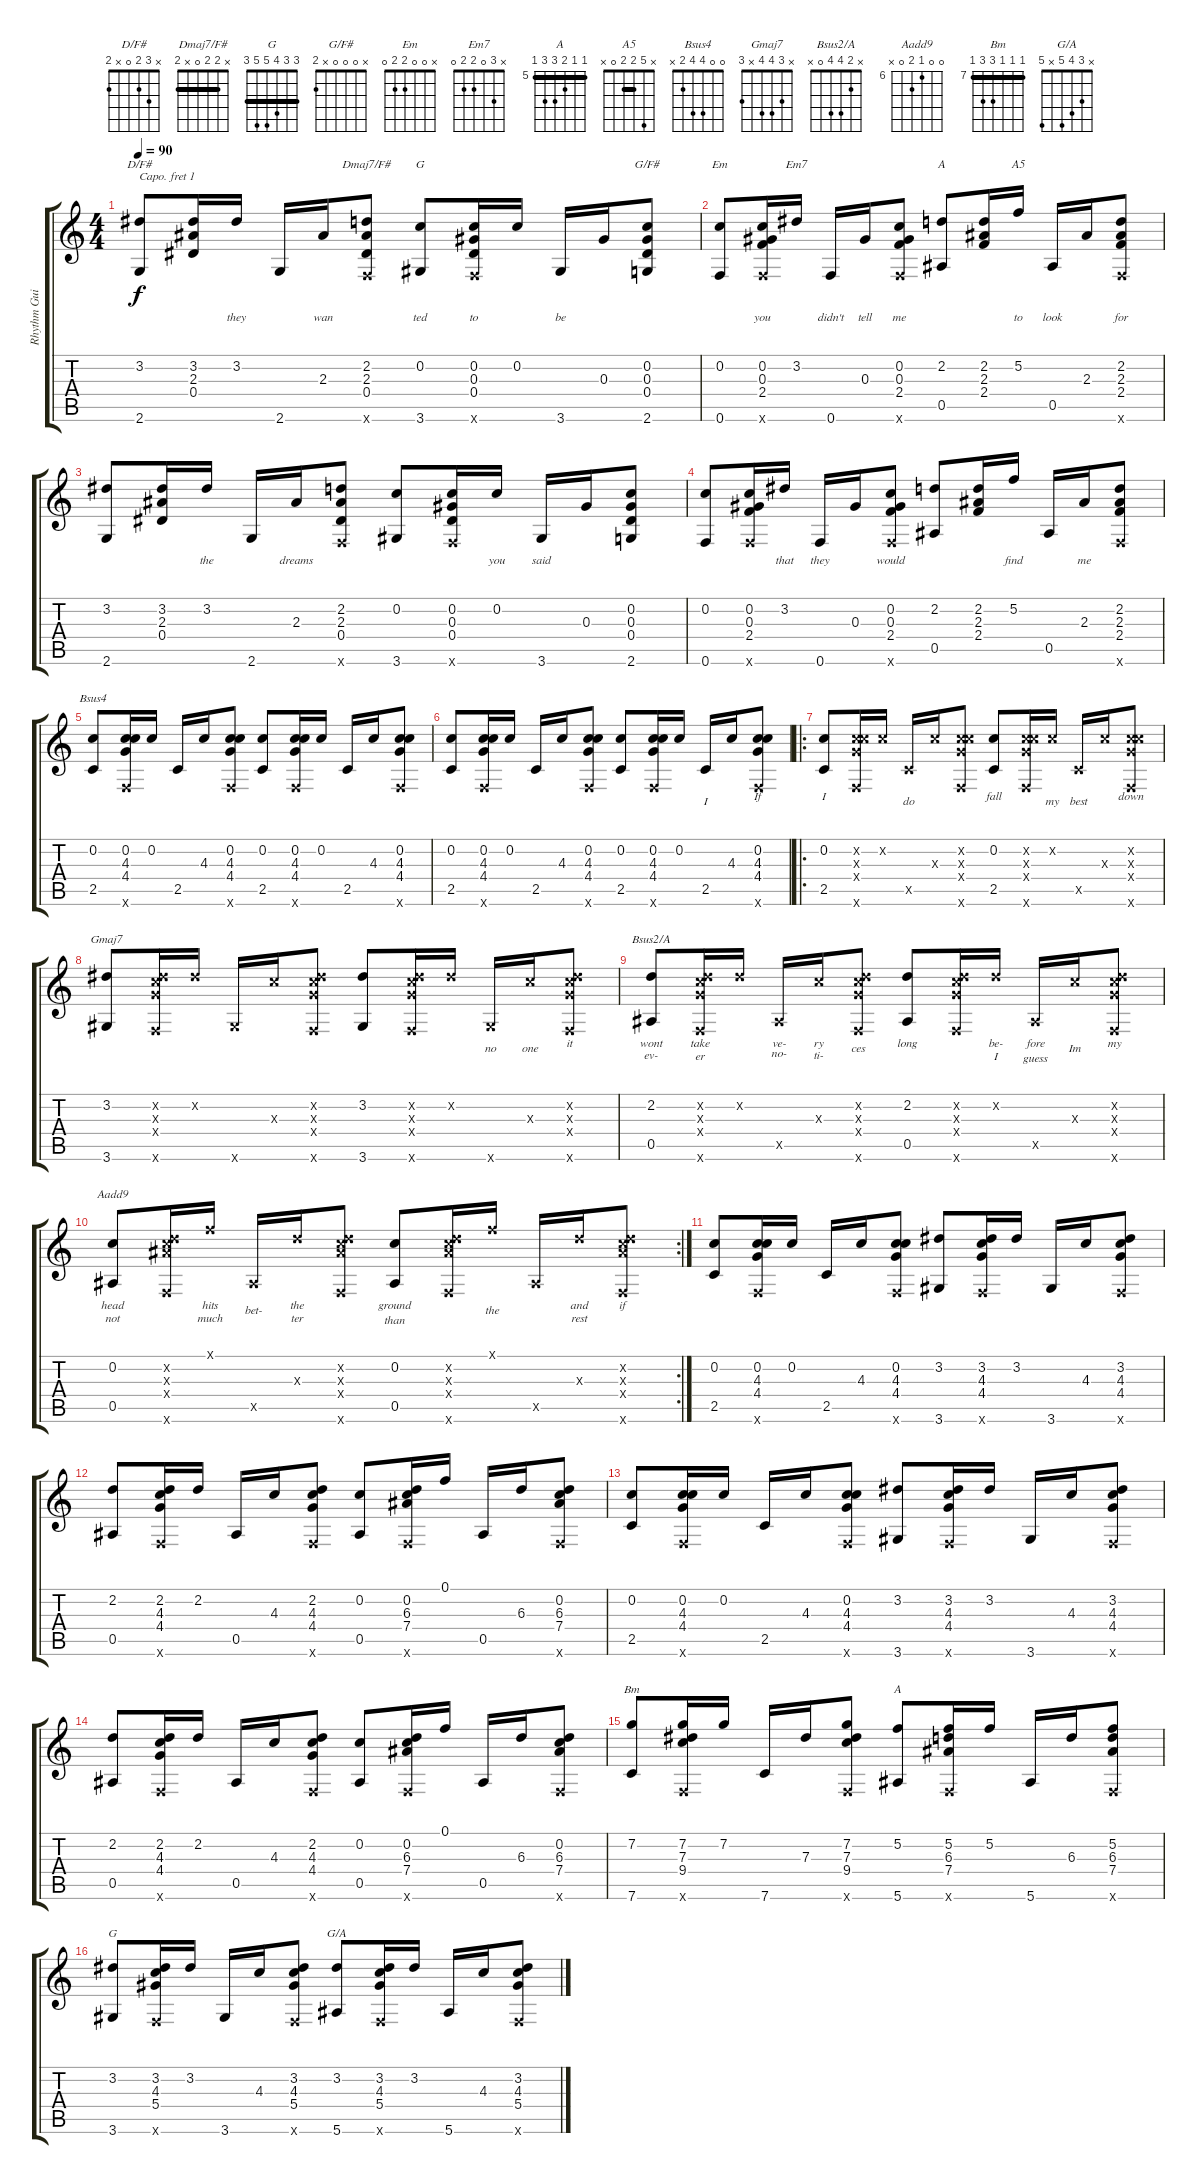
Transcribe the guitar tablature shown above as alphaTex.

\track ("Rhythm Guitar" "Rhythm Gui") {instrument acousticguitarsteel}
\staff {score tabs}
\capo 1
\tuning (E4 B3 G3 D3 A2 E2) {hide}
\chord ("D/F#" x 3 2 0 x 2)
\chord ("Dmaj7/F#" x 2 2 0 x 2) {barre 2}
\chord ("G" x 0 x x x 3)
\chord ("G/F#" x 0 0 0 x 2)
\chord ("Em" x 0 0 2 2 0)
\chord ("Em7" x 3 0 2 2 0)
\chord ("A" x 2 2 2 0 x) {barre 2}
\chord ("A5" x 5 2 2 0 x) {barre 2}
\chord ("Bsus4" 0 0 4 4 2 x)
\chord ("Gmaj7" x 3 4 4 x 3)
\chord ("Bsus2/A" x 2 4 4 0 x)
\chord ("Aadd9" 0 0 6 7 0 x) {firstfret 6}
\chord ("Bm" 7 7 7 9 9 7) {firstfret 7 barre 7}
\chord ("A" 5 5 6 7 7 5) {firstfret 5 barre 5}
\chord ("G" 3 3 4 5 5 3) {barre 3}
\chord ("G/A" x 3 4 5 x 5)
\ts (4 4)
\tempo 90
\clef g2
\ks c
(3.2 2.6).8{ch "D/F#" lyrics (0 "") lyrics (1 "") lyrics (2 "") lyrics (3 "") lyrics (4 "") dy f} (3.2 2.3 0.4).16{lyrics (0 "") lyrics (1 "") lyrics (2 "") lyrics (3 "") lyrics (4 "")} 3.2.16{lyrics (0 "") lyrics (1 "they") lyrics (2 "") lyrics (3 "") lyrics (4 "")} 2.6.16{lyrics (0 "") lyrics (1 "") lyrics (2 "") lyrics (3 "") lyrics (4 "")} 2.3.16{lyrics (0 "") lyrics (1 "wan") lyrics (2 "") lyrics (3 "") lyrics (4 "")} (2.2 2.3 0.4 0.6{x}).8{ch "Dmaj7/F#" lyrics (0 "") lyrics (1 "") lyrics (2 "") lyrics (3 "") lyrics (4 "")} (0.2 3.6).8{ch "G" lyrics (0 "") lyrics (1 "ted") lyrics (2 "") lyrics (3 "") lyrics (4 "")} (0.2 0.3 0.4 0.6{x}).16{lyrics (0 "") lyrics (1 "to") lyrics (2 "") lyrics (3 "") lyrics (4 "")} 0.2.16{lyrics (0 "") lyrics (1 "") lyrics (2 "") lyrics (3 "") lyrics (4 "")} 3.6.16{lyrics (0 "") lyrics (1 "be") lyrics (2 "") lyrics (3 "") lyrics (4 "")} 0.3.16{lyrics (0 "") lyrics (1 "") lyrics (2 "") lyrics (3 "") lyrics (4 "")} (0.2 0.3 0.4 2.6).8{ch "G/F#" lyrics (0 "") lyrics (1 "") lyrics (2 "") lyrics (3 "") lyrics (4 "")} |
(0.2 0.6).8{ch "Em" lyrics (0 "") lyrics (1 "") lyrics (2 "") lyrics (3 "") lyrics (4 "")} (0.2 0.3 2.4 0.6{x}).16{lyrics (0 "") lyrics (1 "you") lyrics (2 "") lyrics (3 "") lyrics (4 "")} 3.2.16{ch "Em7" lyrics (0 "") lyrics (1 "") lyrics (2 "") lyrics (3 "") lyrics (4 "")} 0.6.16{lyrics (0 "") lyrics (1 "didn't") lyrics (2 "") lyrics (3 "") lyrics (4 "")} 0.3.16{lyrics (0 "") lyrics (1 "tell") lyrics (2 "") lyrics (3 "") lyrics (4 "")} (0.2 0.3 2.4 0.6{x}).8{lyrics (0 "") lyrics (1 "me") lyrics (2 "") lyrics (3 "") lyrics (4 "")} (2.2 0.5).8{ch "A" lyrics (0 "") lyrics (1 "") lyrics (2 "") lyrics (3 "") lyrics (4 "")} (2.2 2.3 2.4).16{lyrics (0 "") lyrics (1 "") lyrics (2 "") lyrics (3 "") lyrics (4 "")} 5.2.16{ch "A5" lyrics (0 "") lyrics (1 "to") lyrics (2 "") lyrics (3 "") lyrics (4 "")} 0.5.16{lyrics (0 "") lyrics (1 "look") lyrics (2 "") lyrics (3 "") lyrics (4 "")} 2.3.16{lyrics (0 "") lyrics (1 "") lyrics (2 "") lyrics (3 "") lyrics (4 "")} (2.2 2.3 2.4 0.6{x}).8{lyrics (0 "") lyrics (1 "for") lyrics (2 "") lyrics (3 "") lyrics (4 "")} |
(3.2 2.6).8{lyrics (0 "") lyrics (1 "") lyrics (2 "") lyrics (3 "") lyrics (4 "")} (3.2 2.3 0.4).16{lyrics (0 "") lyrics (1 "") lyrics (2 "") lyrics (3 "") lyrics (4 "")} 3.2.16{lyrics (0 "") lyrics (1 "the") lyrics (2 "") lyrics (3 "") lyrics (4 "")} 2.6.16{lyrics (0 "") lyrics (1 "") lyrics (2 "") lyrics (3 "") lyrics (4 "")} 2.3.16{lyrics (0 "") lyrics (1 "dreams") lyrics (2 "") lyrics (3 "") lyrics (4 "")} (2.2 2.3 0.4 0.6{x}).8{lyrics (0 "") lyrics (1 "") lyrics (2 "") lyrics (3 "") lyrics (4 "")} (0.2 3.6).8{lyrics (0 "") lyrics (1 "") lyrics (2 "") lyrics (3 "") lyrics (4 "")} (0.2 0.3 0.4 0.6{x}).16{lyrics (0 "") lyrics (1 "") lyrics (2 "") lyrics (3 "") lyrics (4 "")} 0.2.16{lyrics (0 "") lyrics (1 "you") lyrics (2 "") lyrics (3 "") lyrics (4 "")} 3.6.16{lyrics (0 "") lyrics (1 "said") lyrics (2 "") lyrics (3 "") lyrics (4 "")} 0.3.16{lyrics (0 "") lyrics (1 "") lyrics (2 "") lyrics (3 "") lyrics (4 "")} (0.2 0.3 0.4 2.6).8{lyrics (0 "") lyrics (1 "") lyrics (2 "") lyrics (3 "") lyrics (4 "")} |
(0.2 0.6).8{lyrics (0 "") lyrics (1 "") lyrics (2 "") lyrics (3 "") lyrics (4 "")} (0.2 0.3 2.4 0.6{x}).16{lyrics (0 "") lyrics (1 "") lyrics (2 "") lyrics (3 "") lyrics (4 "")} 3.2.16{lyrics (0 "") lyrics (1 "that") lyrics (2 "") lyrics (3 "") lyrics (4 "")} 0.6.16{lyrics (0 "") lyrics (1 "they") lyrics (2 "") lyrics (3 "") lyrics (4 "")} 0.3.16{lyrics (0 "") lyrics (1 "") lyrics (2 "") lyrics (3 "") lyrics (4 "")} (0.2 0.3 2.4 0.6{x}).8{lyrics (0 "") lyrics (1 "would") lyrics (2 "") lyrics (3 "") lyrics (4 "")} (2.2 0.5).8{lyrics (0 "") lyrics (1 "") lyrics (2 "") lyrics (3 "") lyrics (4 "")} (2.2 2.3 2.4).16{lyrics (0 "") lyrics (1 "") lyrics (2 "") lyrics (3 "") lyrics (4 "")} 5.2.16{lyrics (0 "") lyrics (1 "find") lyrics (2 "") lyrics (3 "") lyrics (4 "")} 0.5.16{lyrics (0 "") lyrics (1 "") lyrics (2 "") lyrics (3 "") lyrics (4 "")} 2.3.16{lyrics (0 "") lyrics (1 "me") lyrics (2 "") lyrics (3 "") lyrics (4 "")} (2.2 2.3 2.4 0.6{x}).8{lyrics (0 "") lyrics (1 "") lyrics (2 "") lyrics (3 "") lyrics (4 "")} |
(0.2 2.5).8{ch "Bsus4" lyrics (0 "") lyrics (1 "") lyrics (2 "") lyrics (3 "") lyrics (4 "")} (0.2 4.3 4.4 0.6{x}).16{lyrics (0 "") lyrics (1 "") lyrics (2 "") lyrics (3 "") lyrics (4 "")} 0.2.16{lyrics (0 "") lyrics (1 "") lyrics (2 "") lyrics (3 "") lyrics (4 "")} 2.5.16{lyrics (0 "") lyrics (1 "") lyrics (2 "") lyrics (3 "") lyrics (4 "")} 4.3.16{lyrics (0 "") lyrics (1 "") lyrics (2 "") lyrics (3 "") lyrics (4 "")} (0.2 4.3 4.4 0.6{x}).8{lyrics (0 "") lyrics (1 "") lyrics (2 "") lyrics (3 "") lyrics (4 "")} (0.2 2.5).8{lyrics (0 "") lyrics (1 "") lyrics (2 "") lyrics (3 "") lyrics (4 "")} (0.2 4.3 4.4 0.6{x}).16{lyrics (0 "") lyrics (1 "") lyrics (2 "") lyrics (3 "") lyrics (4 "")} 0.2.16{lyrics (0 "") lyrics (1 "") lyrics (2 "") lyrics (3 "") lyrics (4 "")} 2.5.16{lyrics (0 "") lyrics (1 "") lyrics (2 "") lyrics (3 "") lyrics (4 "")} 4.3.16{lyrics (0 "") lyrics (1 "") lyrics (2 "") lyrics (3 "") lyrics (4 "")} (0.2 4.3 4.4 0.6{x}).8{lyrics (0 "") lyrics (1 "") lyrics (2 "") lyrics (3 "") lyrics (4 "")} |
(0.2 2.5).8{lyrics (0 "") lyrics (1 "") lyrics (2 "") lyrics (3 "") lyrics (4 "")} (0.2 4.3 4.4 0.6{x}).16{lyrics (0 "") lyrics (1 "") lyrics (2 "") lyrics (3 "") lyrics (4 "")} 0.2.16{lyrics (0 "") lyrics (1 "") lyrics (2 "") lyrics (3 "") lyrics (4 "")} 2.5.16{lyrics (0 "") lyrics (1 "") lyrics (2 "") lyrics (3 "") lyrics (4 "")} 4.3.16{lyrics (0 "") lyrics (1 "") lyrics (2 "") lyrics (3 "") lyrics (4 "")} (0.2 4.3 4.4 0.6{x}).8{lyrics (0 "") lyrics (1 "") lyrics (2 "") lyrics (3 "") lyrics (4 "")} (0.2 2.5).8{lyrics (0 "") lyrics (1 "") lyrics (2 "") lyrics (3 "") lyrics (4 "")} (0.2 4.3 4.4 0.6{x}).16{lyrics (0 "") lyrics (1 "") lyrics (2 "") lyrics (3 "") lyrics (4 "")} 0.2.16{lyrics (0 "") lyrics (1 "") lyrics (2 "") lyrics (3 "") lyrics (4 "")} 2.5.16{lyrics (0 "") lyrics (1 "I") lyrics (2 "") lyrics (3 "") lyrics (4 "")} 4.3.16{lyrics (0 "") lyrics (1 "") lyrics (2 "") lyrics (3 "") lyrics (4 "")} (0.2 4.3 4.4 0.6{x}).8{lyrics (0 "If") lyrics (1 "") lyrics (2 "") lyrics (3 "") lyrics (4 "")} |
\ro
(0.2 2.5).8{lyrics (0 "I") lyrics (1 "") lyrics (2 "") lyrics (3 "") lyrics (4 "")} (0.2{x} 4.3{x} 4.4{x} 0.6{x}).16{lyrics (0 "") lyrics (1 "") lyrics (2 "") lyrics (3 "") lyrics (4 "")} 0.2{x}.16{lyrics (0 "") lyrics (1 "") lyrics (2 "") lyrics (3 "") lyrics (4 "")} 2.5{x}.16{lyrics (0 "") lyrics (1 "do") lyrics (2 "") lyrics (3 "") lyrics (4 "")} 4.3{x}.16{lyrics (0 "") lyrics (1 "") lyrics (2 "") lyrics (3 "") lyrics (4 "")} (0.2{x} 4.3{x} 4.4{x} 0.6{x}).8{lyrics (0 "") lyrics (1 "") lyrics (2 "") lyrics (3 "") lyrics (4 "")} (0.2 2.5).8{lyrics (0 "fall") lyrics (1 "") lyrics (2 "") lyrics (3 "") lyrics (4 "")} (0.2{x} 4.3{x} 4.4{x} 0.6{x}).16{lyrics (0 "") lyrics (1 "") lyrics (2 "") lyrics (3 "") lyrics (4 "")} 0.2{x}.16{lyrics (0 "") lyrics (1 "my") lyrics (2 "") lyrics (3 "") lyrics (4 "")} 2.5{x}.16{lyrics (0 "") lyrics (1 "best") lyrics (2 "") lyrics (3 "") lyrics (4 "")} 4.3{x}.16{lyrics (0 "") lyrics (1 "") lyrics (2 "") lyrics (3 "") lyrics (4 "")} (0.2{x} 4.3{x} 4.4{x} 0.6{x}).8{lyrics (0 "down") lyrics (1 "") lyrics (2 "") lyrics (3 "") lyrics (4 "")} |
(3.2 3.6).8{ch "Gmaj7" lyrics (0 "") lyrics (1 "") lyrics (2 "") lyrics (3 "") lyrics (4 "")} (3.2{x} 4.3{x} 4.4{x} 0.6{x}).16{lyrics (0 "") lyrics (1 "") lyrics (2 "") lyrics (3 "") lyrics (4 "")} 3.2{x}.16{lyrics (0 "") lyrics (1 "") lyrics (2 "") lyrics (3 "") lyrics (4 "")} 3.6{x}.16{lyrics (0 "") lyrics (1 "") lyrics (2 "") lyrics (3 "") lyrics (4 "")} 4.3{x}.16{lyrics (0 "") lyrics (1 "") lyrics (2 "") lyrics (3 "") lyrics (4 "")} (3.2{x} 4.3{x} 4.4{x} 0.6{x}).8{lyrics (0 "") lyrics (1 "") lyrics (2 "") lyrics (3 "") lyrics (4 "")} (3.2 3.6).8{lyrics (0 "") lyrics (1 "") lyrics (2 "") lyrics (3 "") lyrics (4 "")} (3.2{x} 4.3{x} 4.4{x} 0.6{x}).16{lyrics (0 "") lyrics (1 "") lyrics (2 "") lyrics (3 "") lyrics (4 "")} 3.2{x}.16{lyrics (0 "") lyrics (1 "") lyrics (2 "") lyrics (3 "") lyrics (4 "")} 3.6{x}.16{lyrics (0 "") lyrics (1 "no") lyrics (2 "") lyrics (3 "") lyrics (4 "")} 4.3{x}.16{lyrics (0 "") lyrics (1 "one") lyrics (2 "") lyrics (3 "") lyrics (4 "")} (3.2{x} 4.3{x} 4.4{x} 0.6{x}).8{lyrics (0 "it") lyrics (1 "") lyrics (2 "") lyrics (3 "") lyrics (4 "")} |
(2.2 0.5).8{ch "Bsus2/A" lyrics (0 "wont") lyrics (1 "ev-") lyrics (2 "") lyrics (3 "") lyrics (4 "")} (2.2{x} 4.3{x} 4.4{x} 0.6{x}).16{lyrics (0 "take") lyrics (1 "er") lyrics (2 "") lyrics (3 "") lyrics (4 "")} 2.2{x}.16{lyrics (0 "") lyrics (1 "") lyrics (2 "") lyrics (3 "") lyrics (4 "")} 0.5{x}.16{lyrics (0 "ve-") lyrics (1 "no-") lyrics (2 "") lyrics (3 "") lyrics (4 "")} 4.3{x}.16{lyrics (0 "ry") lyrics (1 "ti-") lyrics (2 "") lyrics (3 "") lyrics (4 "")} (2.2{x} 4.3{x} 4.4{x} 0.6{x}).8{lyrics (0 "") lyrics (1 "ces") lyrics (2 "") lyrics (3 "") lyrics (4 "")} (2.2 0.5).8{lyrics (0 "long") lyrics (1 "") lyrics (2 "") lyrics (3 "") lyrics (4 "")} (2.2{x} 4.3{x} 4.4{x} 0.6{x}).16{lyrics (0 "") lyrics (1 "") lyrics (2 "") lyrics (3 "") lyrics (4 "")} 2.2{x}.16{lyrics (0 "be-") lyrics (1 "I") lyrics (2 "") lyrics (3 "") lyrics (4 "")} 0.5{x}.16{lyrics (0 "fore") lyrics (1 "guess") lyrics (2 "") lyrics (3 "") lyrics (4 "")} 4.3{x}.16{lyrics (0 "") lyrics (1 "Im") lyrics (2 "") lyrics (3 "") lyrics (4 "")} (2.2{x} 4.3{x} 4.4{x} 0.6{x}).8{lyrics (0 "my") lyrics (1 "") lyrics (2 "") lyrics (3 "") lyrics (4 "")} |
\rc 2
(0.2 0.5).8{ch "Aadd9" lyrics (0 "head") lyrics (1 "not") lyrics (2 "") lyrics (3 "") lyrics (4 "")} (0.2{x} 6.3{x} 7.4{x} 0.6{x}).16{lyrics (0 "") lyrics (1 "") lyrics (2 "") lyrics (3 "") lyrics (4 "")} 0.1{x}.16{lyrics (0 "hits") lyrics (1 "much") lyrics (2 "") lyrics (3 "") lyrics (4 "")} 0.5{x}.16{lyrics (0 "") lyrics (1 "bet-") lyrics (2 "") lyrics (3 "") lyrics (4 "")} 6.3{x}.16{lyrics (0 "the") lyrics (1 "ter") lyrics (2 "") lyrics (3 "") lyrics (4 "")} (0.2{x} 6.3{x} 7.4{x} 0.6{x}).8{lyrics (0 "") lyrics (1 "") lyrics (2 "") lyrics (3 "") lyrics (4 "")} (0.2 0.5).8{lyrics (0 "ground") lyrics (1 "than") lyrics (2 "") lyrics (3 "") lyrics (4 "")} (0.2{x} 6.3{x} 7.4{x} 0.6{x}).16{lyrics (0 "") lyrics (1 "") lyrics (2 "") lyrics (3 "") lyrics (4 "")} 0.1{x}.16{lyrics (0 "") lyrics (1 "the") lyrics (2 "") lyrics (3 "") lyrics (4 "")} 0.5{x}.16{lyrics (0 "") lyrics (1 "") lyrics (2 "") lyrics (3 "") lyrics (4 "")} 6.3{x}.16{lyrics (0 "and") lyrics (1 "rest") lyrics (2 "") lyrics (3 "") lyrics (4 "")} (0.2{x} 6.3{x} 7.4{x} 0.6{x}).8{lyrics (0 "if") lyrics (1 "") lyrics (2 "") lyrics (3 "") lyrics (4 "")} |
(0.2 2.5).8{lyrics (0 "") lyrics (1 "") lyrics (2 "") lyrics (3 "") lyrics (4 "")} (0.2 4.3 4.4 0.6{x}).16{lyrics (0 "") lyrics (1 "") lyrics (2 "") lyrics (3 "") lyrics (4 "")} 0.2.16{lyrics (0 "") lyrics (1 "") lyrics (2 "") lyrics (3 "") lyrics (4 "")} 2.5.16{lyrics (0 "") lyrics (1 "") lyrics (2 "") lyrics (3 "") lyrics (4 "")} 4.3.16{lyrics (0 "") lyrics (1 "") lyrics (2 "") lyrics (3 "") lyrics (4 "")} (0.2 4.3 4.4 0.6{x}).8{lyrics (0 "") lyrics (1 "") lyrics (2 "") lyrics (3 "") lyrics (4 "")} (3.2 3.6).8{lyrics (0 "") lyrics (1 "") lyrics (2 "") lyrics (3 "") lyrics (4 "")} (3.2 4.3 4.4 0.6{x}).16{lyrics (0 "") lyrics (1 "") lyrics (2 "") lyrics (3 "") lyrics (4 "")} 3.2.16{lyrics (0 "") lyrics (1 "") lyrics (2 "") lyrics (3 "") lyrics (4 "")} 3.6.16{lyrics (0 "") lyrics (1 "") lyrics (2 "") lyrics (3 "") lyrics (4 "")} 4.3.16{lyrics (0 "") lyrics (1 "") lyrics (2 "") lyrics (3 "") lyrics (4 "")} (3.2 4.3 4.4 0.6{x}).8{lyrics (0 "") lyrics (1 "") lyrics (2 "") lyrics (3 "") lyrics (4 "")} |
(2.2 0.5).8{lyrics (0 "") lyrics (1 "") lyrics (2 "") lyrics (3 "") lyrics (4 "")} (2.2 4.3 4.4 0.6{x}).16{lyrics (0 "") lyrics (1 "") lyrics (2 "") lyrics (3 "") lyrics (4 "")} 2.2.16{lyrics (0 "") lyrics (1 "") lyrics (2 "") lyrics (3 "") lyrics (4 "")} 0.5.16{lyrics (0 "") lyrics (1 "") lyrics (2 "") lyrics (3 "") lyrics (4 "")} 4.3.16{lyrics (0 "") lyrics (1 "") lyrics (2 "") lyrics (3 "") lyrics (4 "")} (2.2 4.3 4.4 0.6{x}).8{lyrics (0 "") lyrics (1 "") lyrics (2 "") lyrics (3 "") lyrics (4 "")} (0.2 0.5).8{lyrics (0 "") lyrics (1 "") lyrics (2 "") lyrics (3 "") lyrics (4 "")} (0.2 6.3 7.4 0.6{x}).16{lyrics (0 "") lyrics (1 "") lyrics (2 "") lyrics (3 "") lyrics (4 "")} 0.1.16{lyrics (0 "") lyrics (1 "") lyrics (2 "") lyrics (3 "") lyrics (4 "")} 0.5.16{lyrics (0 "") lyrics (1 "") lyrics (2 "") lyrics (3 "") lyrics (4 "")} 6.3.16{lyrics (0 "") lyrics (1 "") lyrics (2 "") lyrics (3 "") lyrics (4 "")} (0.2 6.3 7.4 0.6{x}).8{lyrics (0 "") lyrics (1 "") lyrics (2 "") lyrics (3 "") lyrics (4 "")} |
(0.2 2.5).8{lyrics (0 "") lyrics (1 "") lyrics (2 "") lyrics (3 "") lyrics (4 "")} (0.2 4.3 4.4 0.6{x}).16{lyrics (0 "") lyrics (1 "") lyrics (2 "") lyrics (3 "") lyrics (4 "")} 0.2.16{lyrics (0 "") lyrics (1 "") lyrics (2 "") lyrics (3 "") lyrics (4 "")} 2.5.16{lyrics (0 "") lyrics (1 "") lyrics (2 "") lyrics (3 "") lyrics (4 "")} 4.3.16{lyrics (0 "") lyrics (1 "") lyrics (2 "") lyrics (3 "") lyrics (4 "")} (0.2 4.3 4.4 0.6{x}).8{lyrics (0 "") lyrics (1 "") lyrics (2 "") lyrics (3 "") lyrics (4 "")} (3.2 3.6).8{lyrics (0 "") lyrics (1 "") lyrics (2 "") lyrics (3 "") lyrics (4 "")} (3.2 4.3 4.4 0.6{x}).16{lyrics (0 "") lyrics (1 "") lyrics (2 "") lyrics (3 "") lyrics (4 "")} 3.2.16{lyrics (0 "") lyrics (1 "") lyrics (2 "") lyrics (3 "") lyrics (4 "")} 3.6.16{lyrics (0 "") lyrics (1 "") lyrics (2 "") lyrics (3 "") lyrics (4 "")} 4.3.16{lyrics (0 "") lyrics (1 "") lyrics (2 "") lyrics (3 "") lyrics (4 "")} (3.2 4.3 4.4 0.6{x}).8{lyrics (0 "") lyrics (1 "") lyrics (2 "") lyrics (3 "") lyrics (4 "")} |
(2.2 0.5).8{lyrics (0 "") lyrics (1 "") lyrics (2 "") lyrics (3 "") lyrics (4 "")} (2.2 4.3 4.4 0.6{x}).16{lyrics (0 "") lyrics (1 "") lyrics (2 "") lyrics (3 "") lyrics (4 "")} 2.2.16{lyrics (0 "") lyrics (1 "") lyrics (2 "") lyrics (3 "") lyrics (4 "")} 0.5.16{lyrics (0 "") lyrics (1 "") lyrics (2 "") lyrics (3 "") lyrics (4 "")} 4.3.16{lyrics (0 "") lyrics (1 "") lyrics (2 "") lyrics (3 "") lyrics (4 "")} (2.2 4.3 4.4 0.6{x}).8{lyrics (0 "") lyrics (1 "") lyrics (2 "") lyrics (3 "") lyrics (4 "")} (0.2 0.5).8{lyrics (0 "") lyrics (1 "") lyrics (2 "") lyrics (3 "") lyrics (4 "")} (0.2 6.3 7.4 0.6{x}).16{lyrics (0 "") lyrics (1 "") lyrics (2 "") lyrics (3 "") lyrics (4 "")} 0.1.16{lyrics (0 "") lyrics (1 "") lyrics (2 "") lyrics (3 "") lyrics (4 "")} 0.5.16{lyrics (0 "") lyrics (1 "") lyrics (2 "") lyrics (3 "") lyrics (4 "")} 6.3.16{lyrics (0 "") lyrics (1 "") lyrics (2 "") lyrics (3 "") lyrics (4 "")} (0.2 6.3 7.4 0.6{x}).8{lyrics (0 "") lyrics (1 "") lyrics (2 "") lyrics (3 "") lyrics (4 "")} |
(7.2 7.6).8{ch "Bm" lyrics (0 "") lyrics (1 "") lyrics (2 "") lyrics (3 "") lyrics (4 "")} (7.2 7.3 9.4 0.6{x}).16{lyrics (0 "") lyrics (1 "") lyrics (2 "") lyrics (3 "") lyrics (4 "")} 7.2.16{lyrics (0 "") lyrics (1 "") lyrics (2 "") lyrics (3 "") lyrics (4 "")} 7.6.16{lyrics (0 "") lyrics (1 "") lyrics (2 "") lyrics (3 "") lyrics (4 "")} 7.3.16{lyrics (0 "") lyrics (1 "") lyrics (2 "") lyrics (3 "") lyrics (4 "")} (7.2 7.3 9.4 0.6{x}).8{lyrics (0 "") lyrics (1 "") lyrics (2 "") lyrics (3 "") lyrics (4 "")} (5.2 5.6).8{ch "A" lyrics (0 "") lyrics (1 "") lyrics (2 "") lyrics (3 "") lyrics (4 "")} (5.2 6.3 7.4 0.6{x}).16{lyrics (0 "") lyrics (1 "") lyrics (2 "") lyrics (3 "") lyrics (4 "")} 5.2.16{lyrics (0 "") lyrics (1 "") lyrics (2 "") lyrics (3 "") lyrics (4 "")} 5.6.16{lyrics (0 "") lyrics (1 "") lyrics (2 "") lyrics (3 "") lyrics (4 "")} 6.3.16{lyrics (0 "") lyrics (1 "") lyrics (2 "") lyrics (3 "") lyrics (4 "")} (5.2 6.3 7.4 0.6{x}).8{lyrics (0 "") lyrics (1 "") lyrics (2 "") lyrics (3 "") lyrics (4 "")} |
(3.2 3.6).8{ch "G" lyrics (0 "") lyrics (1 "") lyrics (2 "") lyrics (3 "") lyrics (4 "")} (3.2 4.3 5.4 0.6{x}).16{lyrics (0 "") lyrics (1 "") lyrics (2 "") lyrics (3 "") lyrics (4 "")} 3.2.16{lyrics (0 "") lyrics (1 "") lyrics (2 "") lyrics (3 "") lyrics (4 "")} 3.6.16{lyrics (0 "") lyrics (1 "") lyrics (2 "") lyrics (3 "") lyrics (4 "")} 4.3.16{lyrics (0 "") lyrics (1 "") lyrics (2 "") lyrics (3 "") lyrics (4 "")} (3.2 4.3 5.4 0.6{x}).8{lyrics (0 "") lyrics (1 "") lyrics (2 "") lyrics (3 "") lyrics (4 "")} (3.2 5.6).8{ch "G/A" lyrics (0 "") lyrics (1 "") lyrics (2 "") lyrics (3 "") lyrics (4 "")} (3.2 4.3 5.4 0.6{x}).16{lyrics (0 "") lyrics (1 "") lyrics (2 "") lyrics (3 "") lyrics (4 "")} 3.2.16{lyrics (0 "") lyrics (1 "") lyrics (2 "") lyrics (3 "") lyrics (4 "")} 5.6.16{lyrics (0 "") lyrics (1 "") lyrics (2 "") lyrics (3 "") lyrics (4 "")} 4.3.16{lyrics (0 "") lyrics (1 "") lyrics (2 "") lyrics (3 "") lyrics (4 "")} (3.2 4.3 5.4 0.6{x}).8{lyrics (0 "") lyrics (1 "") lyrics (2 "") lyrics (3 "") lyrics (4 "")}
